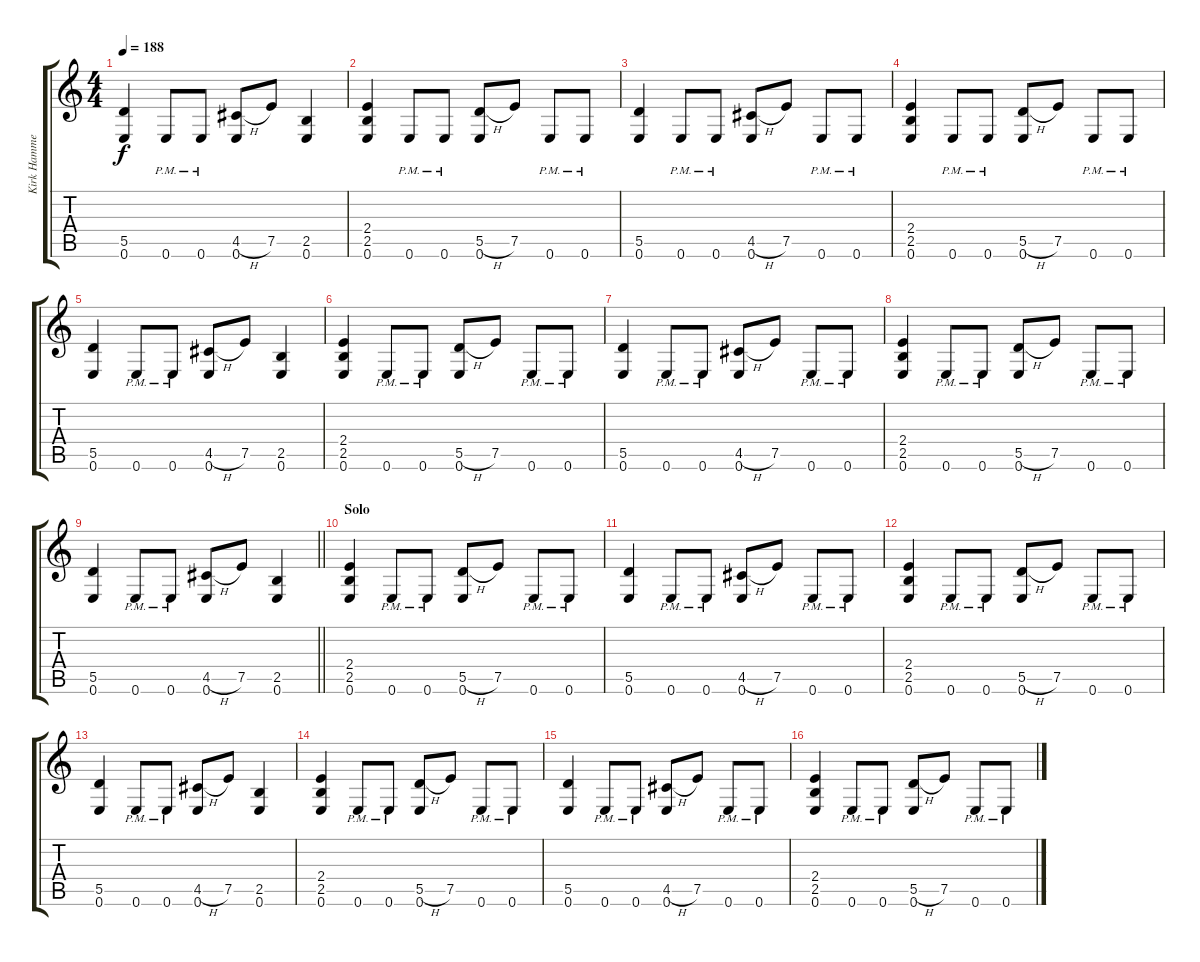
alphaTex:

\track ("Kirk Hammett Rhythm" "Kirk Hamme") {instrument distortionguitar}
\staff {score tabs}
\tuning (E4 B3 G3 D3 A2 E2) {hide}
\ts (4 4)
\tempo 188
\clef g2
\ks c
(5.5 0.6).4{dy f} 0.6{pm}.8 0.6{pm}.8 (4.5{h} 0.6).8 7.5.8 (2.5 0.6).4 |
(2.4 2.5 0.6).4 0.6{pm}.8 0.6{pm}.8 (5.5{h} 0.6).8 7.5.8 0.6{pm}.8 0.6{pm}.8 |
(5.5 0.6).4 0.6{pm}.8 0.6{pm}.8 (4.5{h} 0.6).8 7.5.8 0.6{pm}.8 0.6{pm}.8 |
(2.4 2.5 0.6).4 0.6{pm}.8 0.6{pm}.8 (5.5{h} 0.6).8 7.5.8 0.6{pm}.8 0.6{pm}.8 |
(5.5 0.6).4 0.6{pm}.8 0.6{pm}.8 (4.5{h} 0.6).8 7.5.8 (2.5 0.6).4 |
(2.4 2.5 0.6).4 0.6{pm}.8 0.6{pm}.8 (5.5{h} 0.6).8 7.5.8 0.6{pm}.8 0.6{pm}.8 |
(5.5 0.6).4 0.6{pm}.8 0.6{pm}.8 (4.5{h} 0.6).8 7.5.8 0.6{pm}.8 0.6{pm}.8 |
(2.4 2.5 0.6).4 0.6{pm}.8 0.6{pm}.8 (5.5{h} 0.6).8 7.5.8 0.6{pm}.8 0.6{pm}.8 |
\barLineRight lightlight
(5.5 0.6).4 0.6{pm}.8 0.6{pm}.8 (4.5{h} 0.6).8 7.5.8 (2.5 0.6).4 |
\section ("" "Solo")
(2.4 2.5 0.6).4 0.6{pm}.8 0.6{pm}.8 (5.5{h} 0.6).8 7.5.8 0.6{pm}.8 0.6{pm}.8 |
(5.5 0.6).4 0.6{pm}.8 0.6{pm}.8 (4.5{h} 0.6).8 7.5.8 0.6{pm}.8 0.6{pm}.8 |
(2.4 2.5 0.6).4 0.6{pm}.8 0.6{pm}.8 (5.5{h} 0.6).8 7.5.8 0.6{pm}.8 0.6{pm}.8 |
(5.5 0.6).4 0.6{pm}.8 0.6{pm}.8 (4.5{h} 0.6).8 7.5.8 (2.5 0.6).4 |
(2.4 2.5 0.6).4 0.6{pm}.8 0.6{pm}.8 (5.5{h} 0.6).8 7.5.8 0.6{pm}.8 0.6{pm}.8 |
(5.5 0.6).4 0.6{pm}.8 0.6{pm}.8 (4.5{h} 0.6).8 7.5.8 0.6{pm}.8 0.6{pm}.8 |
(2.4 2.5 0.6).4 0.6{pm}.8 0.6{pm}.8 (5.5{h} 0.6).8 7.5.8 0.6{pm}.8 0.6{pm}.8
